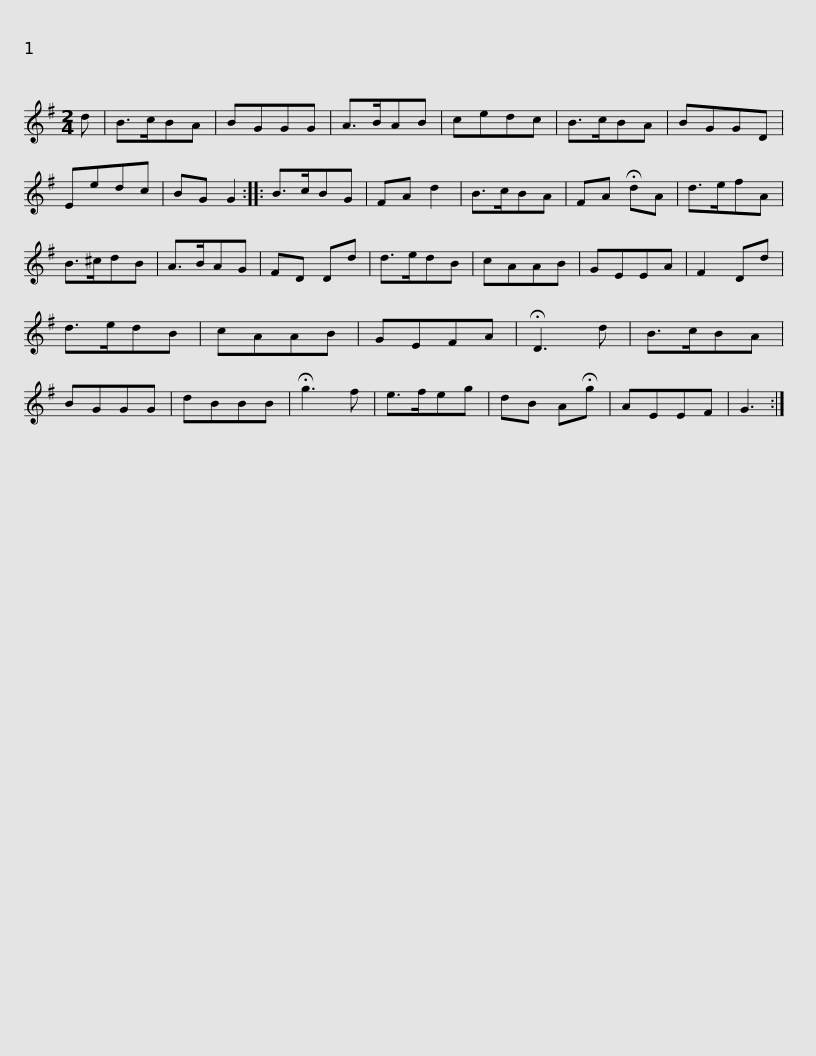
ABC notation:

X:1
L:1/8
M:2/4
I:linebreak $
K:G
V:1 treble
V:1
 d | B>cBA | BGGG | A>BAB | cedc | %5
 B>cBA | BGGD | Eedc | BG G2 :: B>cBG | %10
 FA d2 |$ B>cBA | FA !fermata!dA | d>efA | B>^cdB | %15
 A>BAG | FD Dd | d>edB | cAAB | GEEA | %20
 F2 Dd |$ d>edB | cAAB | GEFA | !fermata!D3 d | %25
 B>cBA | BGGG | dBBB | !fermata!g3 f | e>feg | %30
 dB A!fermata!g | AEEF |$ G3 :| %33
